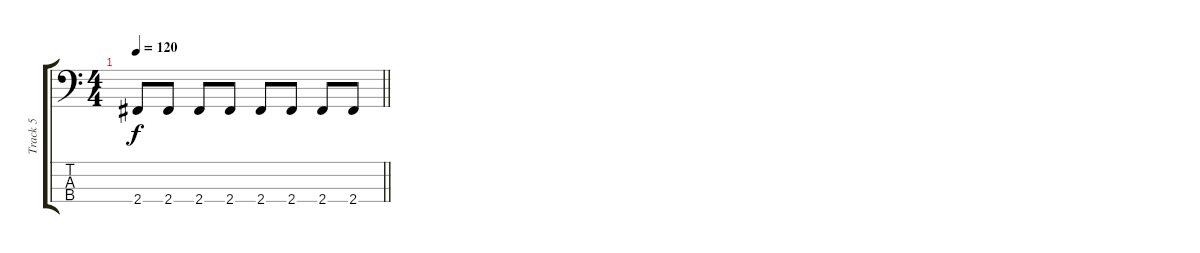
\track ("Track 5" "Track 5") {instrument electricbassfinger}
\staff {score tabs}
\tuning (G2 D2 A1 E1) {hide}
\ts (4 4)
\tempo 120
\clef f4
\barLineRight lightlight
\ks c
2.4.8{dy f} 2.4.8 2.4.8 2.4.8 2.4.8 2.4.8 2.4.8 2.4.8
